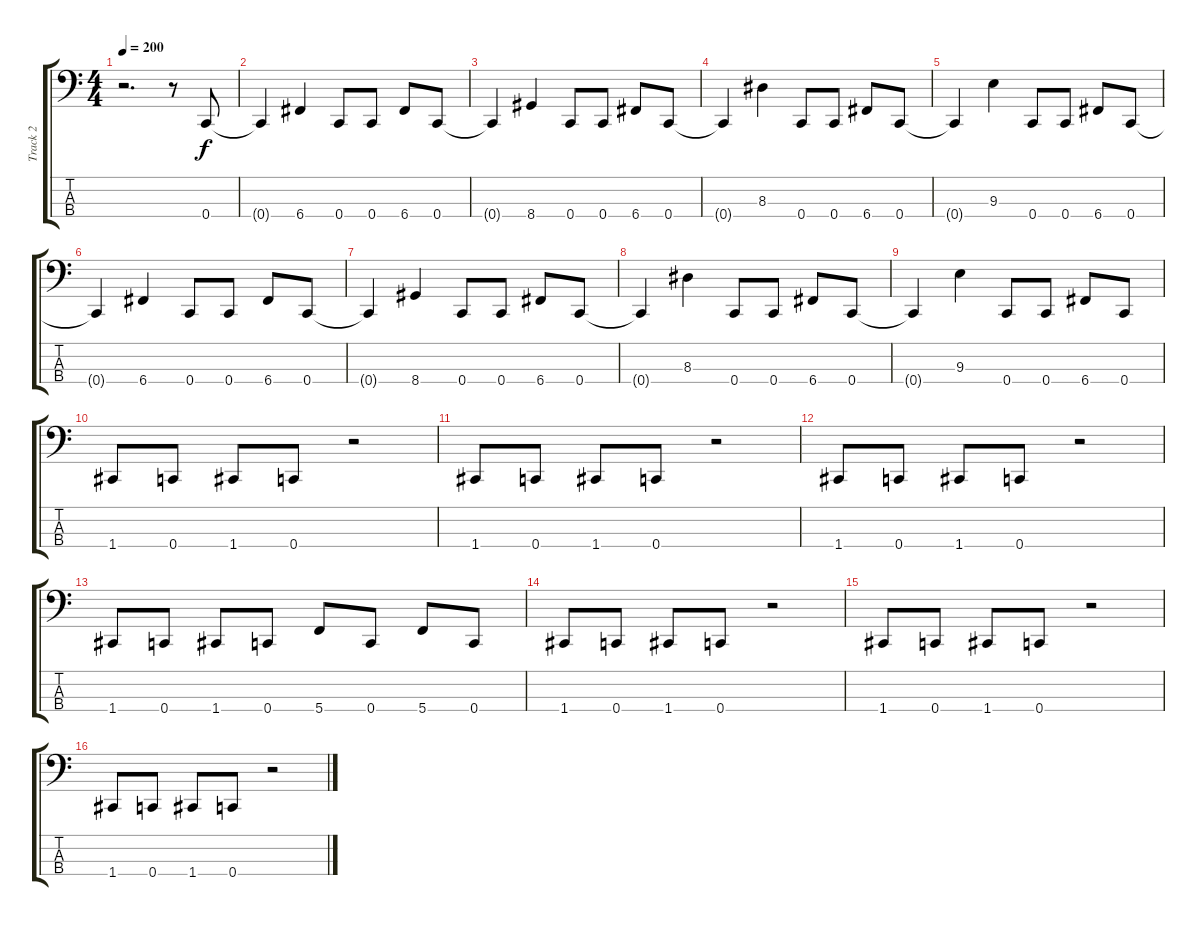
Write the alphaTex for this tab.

\track ("Track 2" "Track 2") {instrument electricbassfinger}
\staff {score tabs}
\tuning (F2 C2 G1 C1) {hide}
\ts (4 4)
\tempo 200
\clef f4
\ks c
r.2{d dy f} r.8 0.4.8 |
0.4{t}.4 6.4.4 0.4.8 0.4.8 6.4.8 0.4.8 |
0.4{t}.4 8.4.4 0.4.8 0.4.8 6.4.8 0.4.8 |
0.4{t}.4 8.3.4 0.4.8 0.4.8 6.4.8 0.4.8 |
0.4{t}.4 9.3.4 0.4.8 0.4.8 6.4.8 0.4.8 |
0.4{t}.4 6.4.4 0.4.8 0.4.8 6.4.8 0.4.8 |
0.4{t}.4 8.4.4 0.4.8 0.4.8 6.4.8 0.4.8 |
0.4{t}.4 8.3.4 0.4.8 0.4.8 6.4.8 0.4.8 |
0.4{t}.4 9.3.4 0.4.8 0.4.8 6.4.8 0.4.8 |
1.4.8 0.4.8 1.4.8 0.4.8 r.2 |
1.4.8 0.4.8 1.4.8 0.4.8 r.2 |
1.4.8 0.4.8 1.4.8 0.4.8 r.2 |
1.4.8 0.4.8 1.4.8 0.4.8 5.4.8 0.4.8 5.4.8 0.4.8 |
1.4.8 0.4.8 1.4.8 0.4.8 r.2 |
1.4.8 0.4.8 1.4.8 0.4.8 r.2 |
1.4.8 0.4.8 1.4.8 0.4.8 r.2
